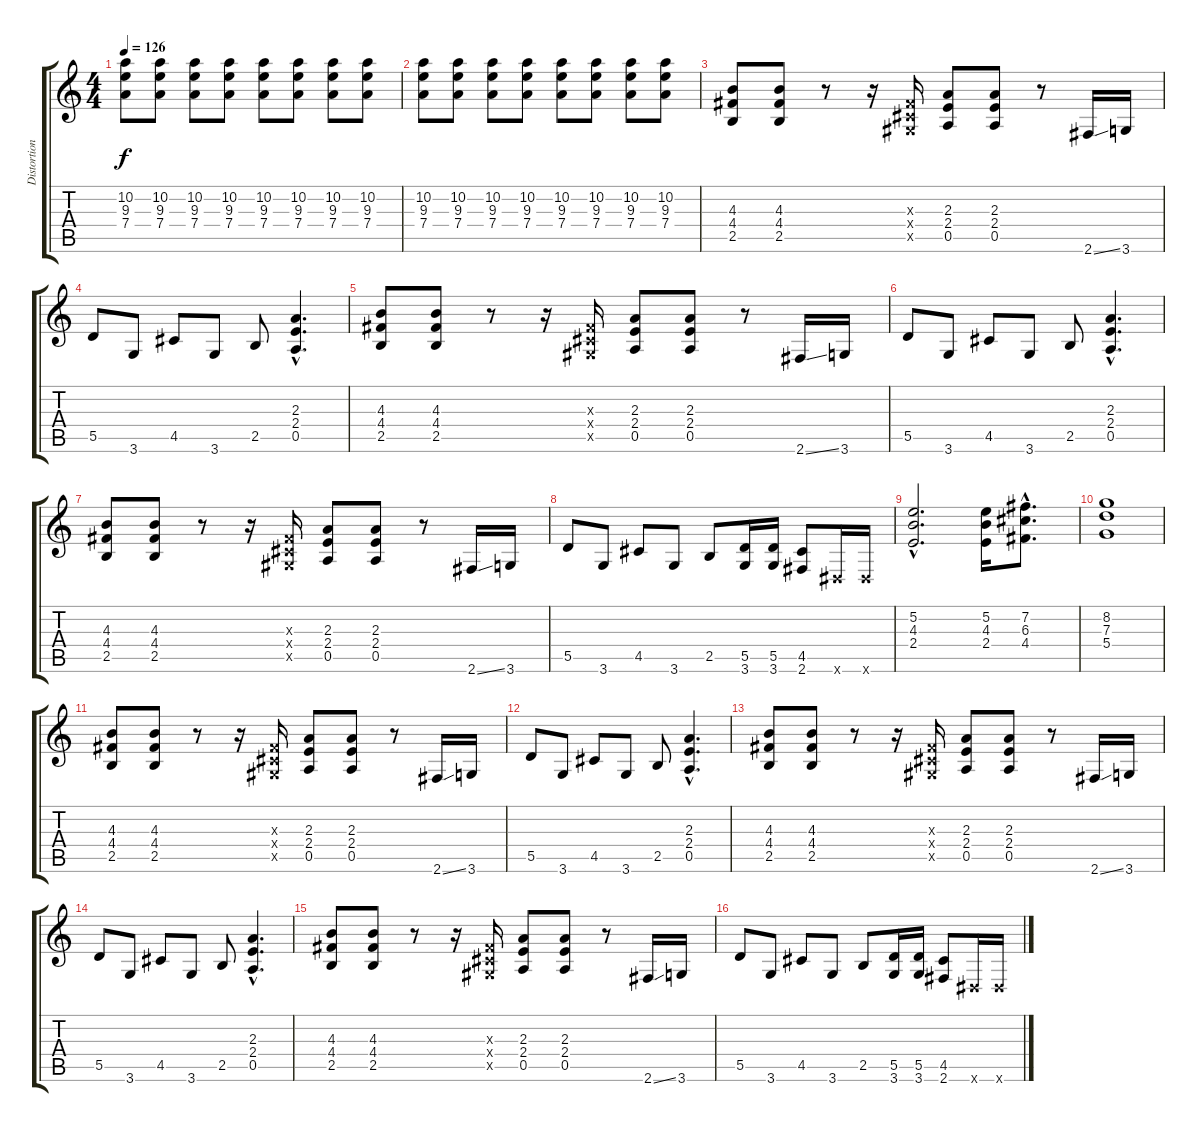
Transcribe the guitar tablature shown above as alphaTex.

\track ("Distortion Guitar 3" "Distortion") {instrument distortionguitar}
\staff {score tabs}
\tuning (E4 B3 G3 D3 A2 E2) {hide}
\ts (4 4)
\tempo 126
\clef g2
\ks c
(10.2 9.3 7.4).8{dy f} (10.2 9.3 7.4).8 (10.2 9.3 7.4).8 (10.2 9.3 7.4).8 (10.2 9.3 7.4).8 (10.2 9.3 7.4).8 (10.2 9.3 7.4).8 (10.2 9.3 7.4).8 |
(10.2 9.3 7.4).8 (10.2 9.3 7.4).8 (10.2 9.3 7.4).8 (10.2 9.3 7.4).8 (10.2 9.3 7.4).8 (10.2 9.3 7.4).8 (10.2 9.3 7.4).8 (10.2 9.3 7.4).8 |
(4.3 4.4 2.5).8 (4.3 4.4 2.5).8 r.8 r.16 (-1.3{x} -1.4{x} -1.5{x}).16 (2.3 2.4 0.5).8 (2.3 2.4 0.5).8 r.8 2.6{ss}.16 3.6.16 |
5.5.8 3.6.8 4.5.8 3.6.8 2.5.8 (2.3{hac} 2.4{hac} 0.5{hac}).4{d} |
(4.3 4.4 2.5).8 (4.3 4.4 2.5).8 r.8 r.16 (-1.3{x} -1.4{x} -1.5{x}).16 (2.3 2.4 0.5).8 (2.3 2.4 0.5).8 r.8 2.6{ss}.16 3.6.16 |
5.5.8 3.6.8 4.5.8 3.6.8 2.5.8 (2.3{hac} 2.4{hac} 0.5{hac}).4{d} |
(4.3 4.4 2.5).8 (4.3 4.4 2.5).8 r.8 r.16 (-1.3{x} -1.4{x} -1.5{x}).16 (2.3 2.4 0.5).8 (2.3 2.4 0.5).8 r.8 2.6{ss}.16 3.6.16 |
5.5.8 3.6.8 4.5.8 3.6.8 2.5.8 (5.5 3.6).16 (5.5 3.6).16 (4.5 2.6).8 -1.6{x}.16 -1.6{x}.16 |
(5.2{hac} 4.3{hac} 2.4{hac}).2{d} (5.2 4.3 2.4).16 (7.2{hac} 6.3{hac} 4.4{hac}).8{d} |
(8.2 7.3 5.4).1 |
(4.3 4.4 2.5).8 (4.3 4.4 2.5).8 r.8 r.16 (-1.3{x} -1.4{x} -1.5{x}).16 (2.3 2.4 0.5).8 (2.3 2.4 0.5).8 r.8 2.6{ss}.16 3.6.16 |
5.5.8 3.6.8 4.5.8 3.6.8 2.5.8 (2.3{hac} 2.4{hac} 0.5{hac}).4{d} |
(4.3 4.4 2.5).8 (4.3 4.4 2.5).8 r.8 r.16 (-1.3{x} -1.4{x} -1.5{x}).16 (2.3 2.4 0.5).8 (2.3 2.4 0.5).8 r.8 2.6{ss}.16 3.6.16 |
5.5.8 3.6.8 4.5.8 3.6.8 2.5.8 (2.3{hac} 2.4{hac} 0.5{hac}).4{d} |
(4.3 4.4 2.5).8 (4.3 4.4 2.5).8 r.8 r.16 (-1.3{x} -1.4{x} -1.5{x}).16 (2.3 2.4 0.5).8 (2.3 2.4 0.5).8 r.8 2.6{ss}.16 3.6.16 |
5.5.8 3.6.8 4.5.8 3.6.8 2.5.8 (5.5 3.6).16 (5.5 3.6).16 (4.5 2.6).8 -1.6{x}.16 -1.6{x}.16
